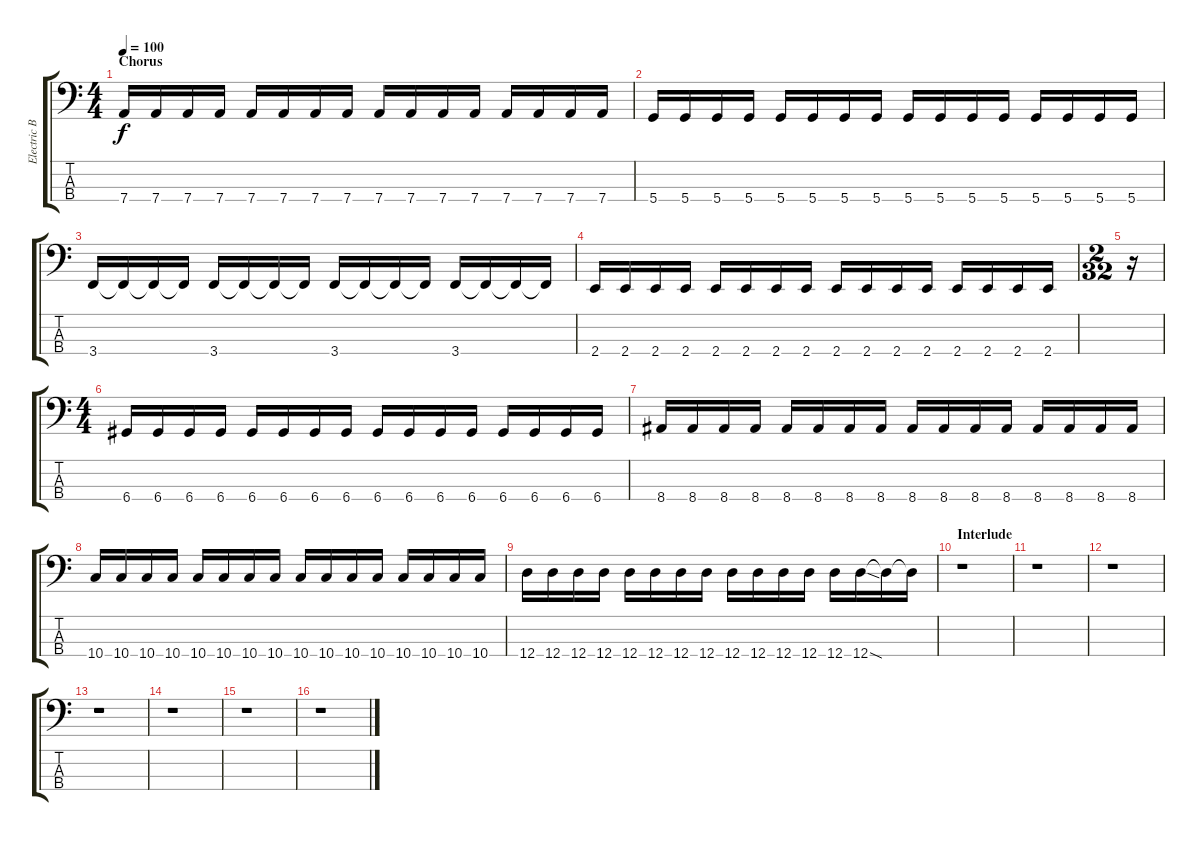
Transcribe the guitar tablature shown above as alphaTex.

\track ("Electric Bass" "Electric B") {instrument electricbassfinger}
\staff {score tabs}
\tuning (G2 D2 A1 D1) {hide}
\ts (4 4)
\section ("" "Chorus")
\tempo 100
\clef f4
\ks c
7.4.16{dy f} 7.4.16 7.4.16 7.4.16 7.4.16 7.4.16 7.4.16 7.4.16 7.4.16 7.4.16 7.4.16 7.4.16 7.4.16 7.4.16 7.4.16 7.4.16 |
5.4.16 5.4.16 5.4.16 5.4.16 5.4.16 5.4.16 5.4.16 5.4.16 5.4.16 5.4.16 5.4.16 5.4.16 5.4.16 5.4.16 5.4.16 5.4.16 |
3.4.16 3.4{t}.16 3.4{t}.16 3.4{t}.16 3.4.16 3.4{t}.16 3.4{t}.16 3.4{t}.16 3.4.16 3.4{t}.16 3.4{t}.16 3.4{t}.16 3.4.16 3.4{t}.16 3.4{t}.16 3.4{t}.16 |
2.4.16 2.4.16 2.4.16 2.4.16 2.4.16 2.4.16 2.4.16 2.4.16 2.4.16 2.4.16 2.4.16 2.4.16 2.4.16 2.4.16 2.4.16 2.4.16 |
\ts (2 32)
r.16 |
\ts (4 4)
6.4.16 6.4.16 6.4.16 6.4.16 6.4.16 6.4.16 6.4.16 6.4.16 6.4.16 6.4.16 6.4.16 6.4.16 6.4.16 6.4.16 6.4.16 6.4.16 |
8.4.16 8.4.16 8.4.16 8.4.16 8.4.16 8.4.16 8.4.16 8.4.16 8.4.16 8.4.16 8.4.16 8.4.16 8.4.16 8.4.16 8.4.16 8.4.16 |
10.4.16 10.4.16 10.4.16 10.4.16 10.4.16 10.4.16 10.4.16 10.4.16 10.4.16 10.4.16 10.4.16 10.4.16 10.4.16 10.4.16 10.4.16 10.4.16 |
12.4.16 12.4.16 12.4.16 12.4.16 12.4.16 12.4.16 12.4.16 12.4.16 12.4.16 12.4.16 12.4.16 12.4.16 12.4.16 12.4{sod}.16 12.4{t}.16 12.4{t}.16 |
\section ("" "Interlude")
r.1 |
r.1 |
r.1 |
r.1 |
r.1 |
r.1 |
r.1
